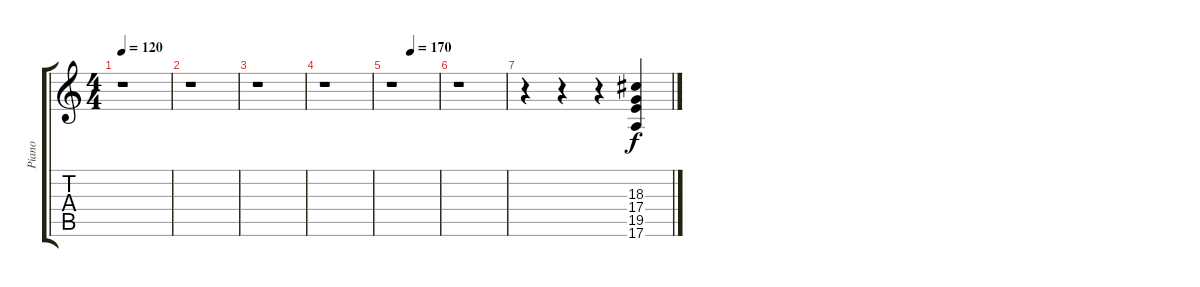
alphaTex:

\track ("Piano" "Piano") {instrument electricgrandpiano}
\staff {score tabs}
\tuning (E4 B3 G3 D3 A2 E2) {hide}
\ts (4 4)
\tempo 120
\clef g2
\ks c
r.1{dy f} |
r.1 |
r.1 |
r.1 |
\tempo (170 0.4166666666666667)
r.1 |
r.1 |
r.4 r.4 r.4 (18.3 17.4 19.5 17.6).4
